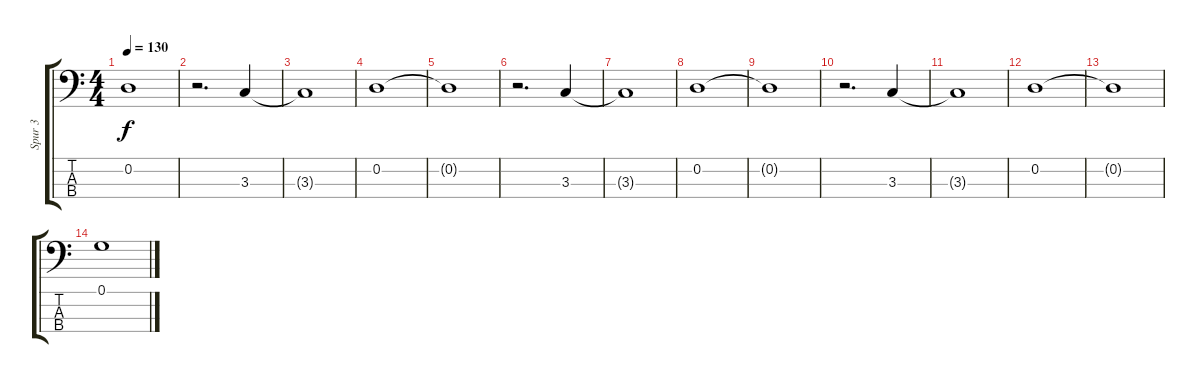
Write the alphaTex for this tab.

\track ("Spur 3" "Spur 3") {instrument electricbasspick}
\staff {score tabs}
\tuning (G2 D2 A1 E1) {hide}
\ts (4 4)
\tempo 130
\clef f4
\ks c
0.2{t}.1{dy f} |
r.2{d} 3.3.4 |
3.3{t}.1 |
0.2.1 |
0.2{t}.1 |
r.2{d} 3.3.4 |
3.3{t}.1 |
0.2.1 |
0.2{t}.1 |
r.2{d} 3.3.4 |
3.3{t}.1 |
0.2.1 |
0.2{t}.1 |
0.1.1
